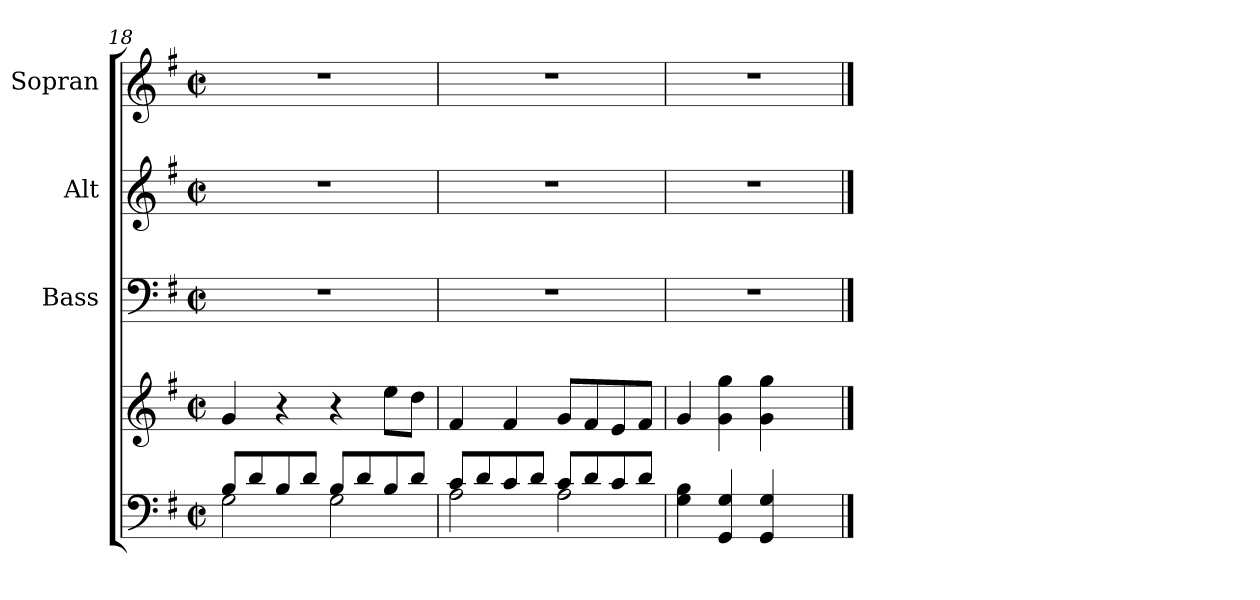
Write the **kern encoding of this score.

**kern	**kern	**kern	**kern	**kern
*part4	*part4	*part3	*part2	*part1
*staff5	*staff4	*staff3	*staff2	*staff1
*	*	*I"Bass	*I"Alt	*I"Sopran
*	*	*I'B.	*I'A.	*I'S.
*clefF4	*clefG2	*clefF4	*clefG2	*clefG2
*k[f#]	*k[f#]	*k[f#]	*k[f#]	*k[f#]
*G:	*G:	*G:	*G:	*G:
*M2/2	*M2/2	*M2/2	*M2/2	*M2/2
*met(c|)	*met(c|)	*met(c|)	*met(c|)	*met(c|)
=18	=18	=18	=18	=18
*^	*	*	*	*
8B/L	2G\	4g/	1r	1r	1r
8d/	.	.	.	.	.
8B/	.	4r	.	.	.
8d/J	.	.	.	.	.
8B/L	2G\	4r	.	.	.
8d/	.	.	.	.	.
8B/	.	8ee\L	.	.	.
8d/J	.	8dd\J	.	.	.
=19	=19	=19	=19	=19	=19
8c/L	2A\	4f#/	1r	1r	1r
8d/	.	.	.	.	.
8c/	.	4f#/	.	.	.
8d/J	.	.	.	.	.
8c/L	2A\	8g/L	.	.	.
8d/	.	8f#/	.	.	.
8c/	.	8e/	.	.	.
8d/J	.	8f#/J	.	.	.
*v	*v	*	*	*	*
=20	=20	=20	=20	=20
4G\ 4B\	4g/	1r	1r	1r
4GG/ 4G/	4g\ 4gg\	.	.	.
4GG/ 4G/	4g\ 4gg\	.	.	.
4ryy	4ryy	.	.	.
==	==	==	==	==
*-	*-	*-	*-	*-
